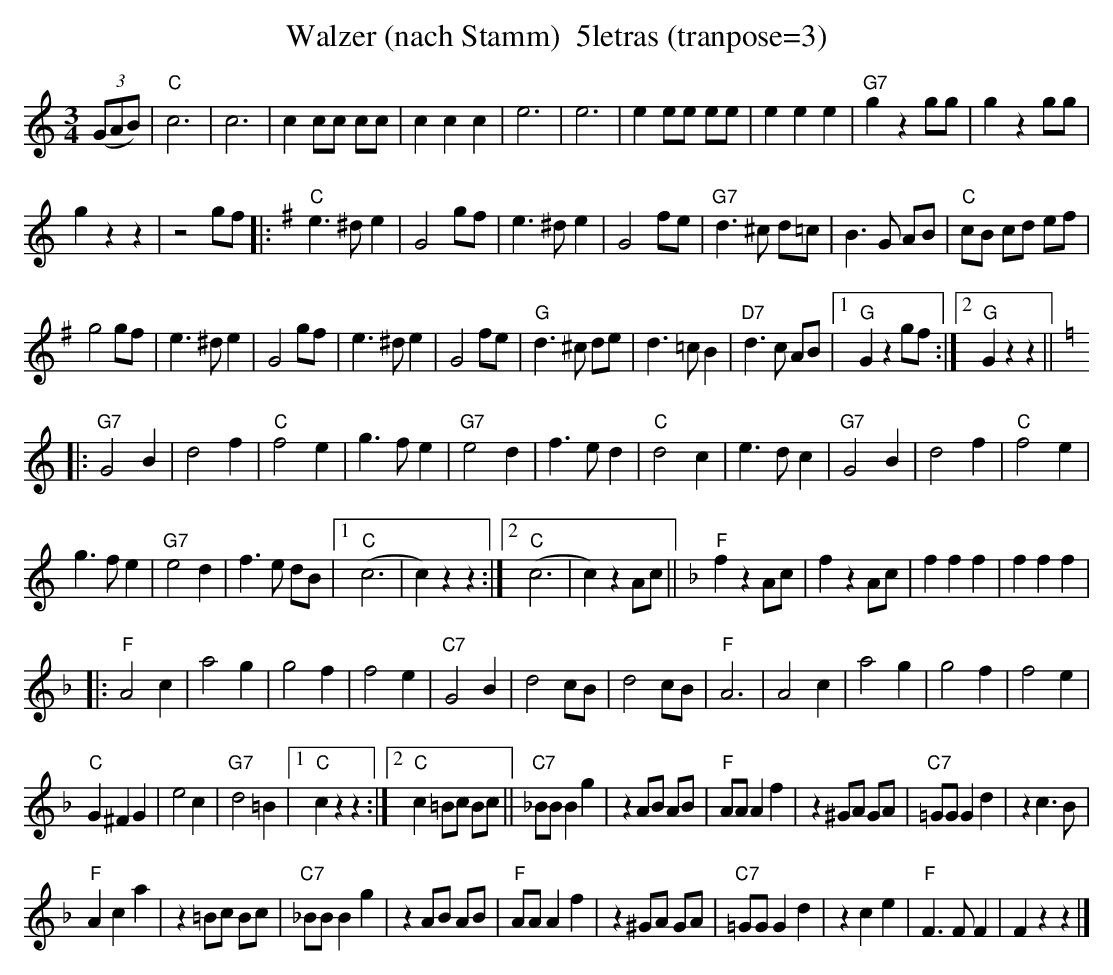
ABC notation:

X:1
T:Walzer (nach Stamm)  5letras (tranpose=3)
M:3/4
L:1/4
K:C transpose=3 %%MIDI gchordon
((3G/2A/2B/2) | "C"c3 | c3 | c c/2c/2 c/2c/2 | ccc | e3 | e3 | e e/2e/2 e/2e/2 | eee | "G7"gz g/2g/2 | gz g/2g/2 |
gzz | z2 g/2f/2 |: [K:G] "C"e>^de | G2 g/2f/2 | e>^de | G2f/2e/2 | "G7"d>^c d/2=c/2 | B>G A/2B/2 | "C"c/2B/2 c/2d/2 e/2f/2 |
g2g/2f/2 | e>^de | G2g/2f/2 | e>^de | G2f/2e/2 | "G"d>^c d/2e/2 | d>=cB | "D7"d>c A/2B/2|1 "G"Gzg/2f/2 :|2 "G"Gzz ||
[K:C] |:"G7"G2B | d2f | "C"f2e | g>fe | "G7"e2d | f>ed | "C"d2c | e>dc | "G7"G2B | d2f | "C"f2e |
g>f e | "G7"e2d | f>e d/2B/2 |1 ("C"c3 | c)zz :|2 ("C"c3 | c)zA/2c/2 || [K:F] "F"fzA/2c/2 | fzA/2c/2 | fff | fff |
|: "F"A2c | a2g | g2f | f2e | "C7"G2B | d2c/2B/2 | d2c/2B/2 | "F"A3 | A2c | a2g | g2f | f2e |
"C"G^FG | e2c | "G7"d2=B |1 "C"czz :|2 "C"c =B/2c/2 B/2c/2 || "C7"_B/2B/2 Bg | z A/2B/2 A/2B/2 | "F"A/2A/2Af | z ^G/2A/2 G/2A/2 | "C7"=G/2G/2Gd | zc>B |
"F"Aca | z=B/2c/2 B/2c/2 | "C7"_B/2B/2 Bg | zA/2B/2 A/2B/2 | "F"A/2A/2Af | z ^G/2A/2 G/2A/2 | "C7"=G/2G/2Gd | zce | "F"F>FF | Fzz |]
